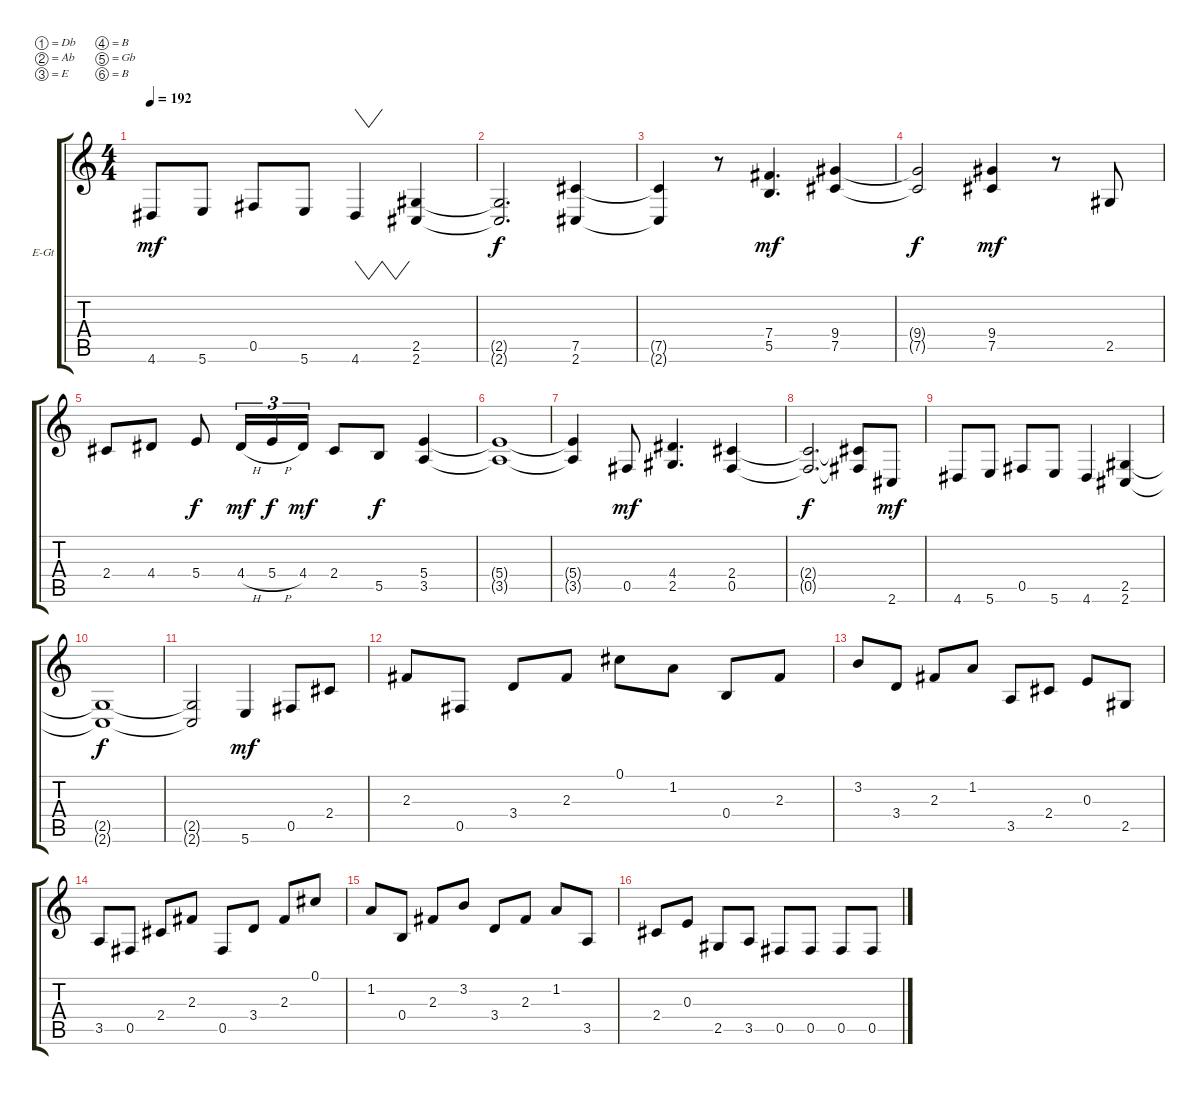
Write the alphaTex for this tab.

\bracketExtendMode groupsimilarinstruments
\firstSystemTrackNameOrientation horizontal
\otherSystemsTrackNameOrientation horizontal
\track ("Guitar II" "E-Gt") {instrument distortionguitar}
\staff {score tabs}
\tuning (Db4 Ab3 E3 B2 Gb2 B1)
\ts (4 4)
\tempo 192
\clef g2
\ks c
4.6.8{dy mf} 5.6.8 0.5.8 5.6.8 4.6.4{vw} (2.5 2.6).4 |
(2.5{t} 2.6{t}).2{d dy f} (7.5 2.6).4 |
(7.5{t} 2.6{t}).4 r.8 (7.4 5.5).4{d dy mf} (9.4 7.5).4 |
(9.4{t} 7.5{t}).2{dy f} (9.4 7.5).4{dy mf} r.8 2.5.8 |
2.4.8 4.4.8 5.4.8{dy f} 4.4{h}.16{tu (3 2) dy mf} 5.4{h}.16{tu (3 2) dy f} 4.4.16{tu (3 2) dy mf} 2.4.8 5.5.8{dy f} (5.4 3.5).4 |
(5.4{t} 3.5{t}).1 |
(5.4{t} 3.5{t}).4 0.5.8{dy mf} (4.4 2.5).4{d} (2.4 0.5).4 |
(2.4{t} 0.5{t}).2{d dy f} (2.4{t} 0.5{t}).8 2.6.8{dy mf} |
4.6.8 5.6.8 0.5.8 5.6.8 4.6.4 (2.5 2.6).4 |
(2.5{t} 2.6{t}).1{dy f} |
(2.5{t} 2.6{t}).2 5.6.4{dy mf} 0.5.8 2.4.8 |
2.3.8 0.5.8 3.4.8 2.3.8 0.1.8 1.2.8 0.4.8 2.3.8 |
3.2.8 3.4.8 2.3.8 1.2.8 3.5.8 2.4.8 0.3.8 2.5.8 |
3.5.8 0.5.8 2.4.8 2.3.8 0.5.8 3.4.8 2.3.8 0.1.8 |
1.2.8 0.4.8 2.3.8 3.2.8 3.4.8 2.3.8 1.2.8 3.5.8 |
2.4.8 0.3.8 2.5.8 3.5.8 0.5.8 0.5.8 0.5.8 0.5.8
